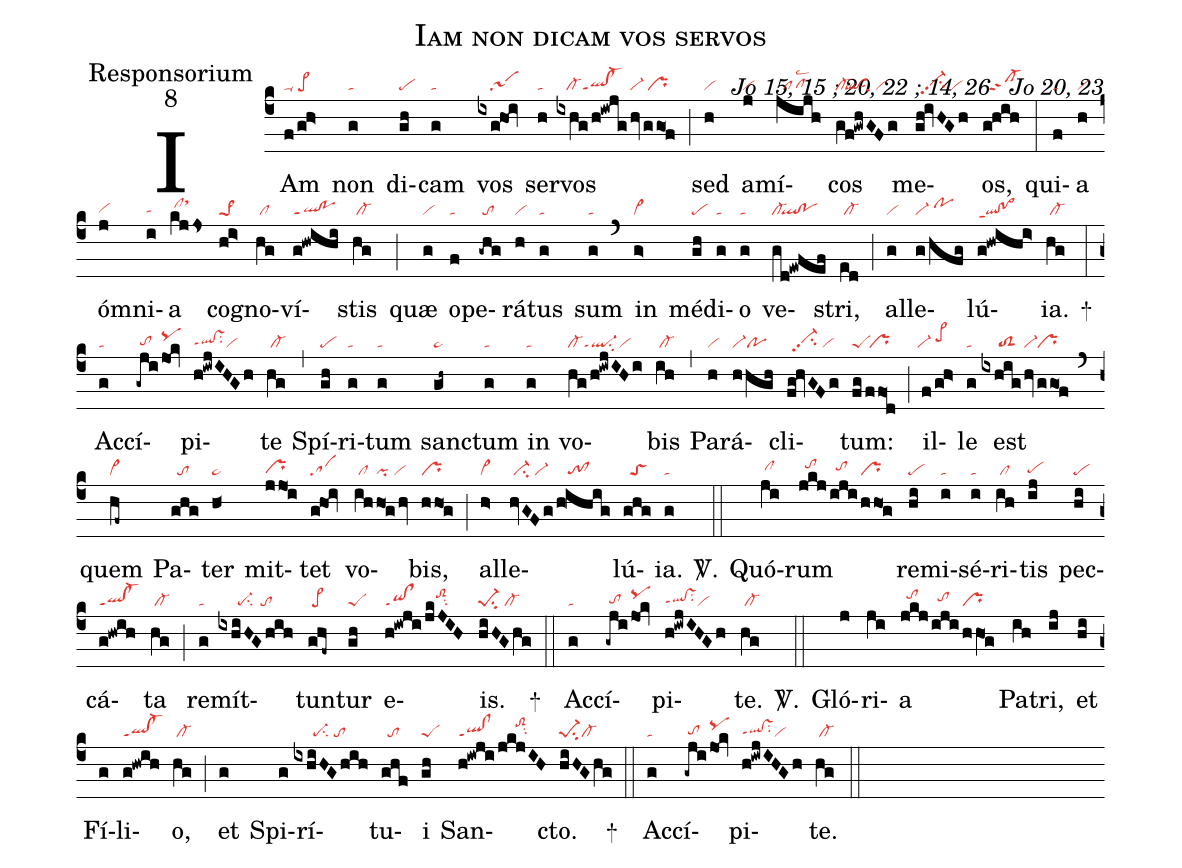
name:Iam non dicam vos servos;
office-part:Responsorium;
mode:8;
commentary:Jo 15, 15 ; 20, 22 ; 14, 26 ꝟ Jo 20, 23;
nabc-lines:1;
%%
(c4)
IAm(f/gh>|ta-/pe>) non(g|ta) di(gh|pe)cam(g|ta)
vos(ixg!ho1!iv|////sa1) ser(h|ta)vos(ixhg/h!iwjg|///cl-ql!cl-ppt1|hv|vi-|g/go1f|/pr) (;)
sed(h|vi) a(j|vi)mí(jijh|//pflsc2)cos(gf!gwhGFg|cl-``qlsu2/vi) me(gh!ivHGh|//vi-hhpp2su2/vi)os,(g!hih|//sf-) (:)
qui(f|ta)a(h|vi) óm(j|vihg)ni(i|tahg)a(kjjs|/clhisthk) co(hi>|pe>1)gno(hg|/cl)ví(g!hwihi|ql!poppt1)stis(hg|/cl-) (;)
quæ(g|vi) o(f|ta)pe(-ghg|/to)rá(h|vi)tus(g|ta) sum(g|ta) (`)
in(g>|vi>) mé(gh|pe)di(g|ta)o(g|ta) ve(gd!ewfef|cl-``ql!po)stri,(ed|/cl-) (;)
al(g|vi)le(g/hfg|vi-/pohi)lú(g!hwihi>|ql!po>ppt1)ia.(hg|/cl-) +(:)

Ac(g|ta)cí(-gji|/tohg|/jo1!kv|pqhi)pi(h!iwjIHGh|qlhg!vshgppt1su2vi)te(hg|/cl-) (,)
Spí(gh|pe)ri(g|ta)tum(g|ta) san(gh~|pe~)ctum(g|ta) in(g|ta) vo(hg/h!iwjIHi|cl-ql-ppt1su2vi)bis(ih|/cl-) (,)
Pa(h|vi)rá(h/hgh|vi-po)cli(fg!hvGFg|//vi-hhpp2su2/vi)tum:(fg|peS|/f/fo1d|/pr) (;)
il(f/g!h>|`vi-/pe>hi)le(g|ta) est(ixhig|/////toS2|hv|vi-|g/go1!f|pr) (`)
quem(hf~|cl~) Pa(ghg|//to)ter(h<|pe~) mit(j/jo1!i|prhg)tet(g!ho1!iv|sa)
vo(ih|/cl|/ho1!g/hv|pi/vi)bis,(hho1!g|pr) (;)
al(h>|vi>)le(hvGFg|/ci-/vi-|/h!ihig|///to!cl)lú(ghg|//toS)ia.(g|ta) <sp>V/</sp>.(::)

Quó(ji|/clhh)rum(jkj|//tohi|/iji|//tohh|/hho1!g|pr) re(hi|pe)mi(i|ta)sé(i|ta)ri(ih|/cl)tis(ij|pehg)
pec(hi|pe)cá(g!hwih|ql!cl-ppt1)ta(hg|/cl-) (;)
re(g|ta)mít(ixhiHGhih|//////pe-su2//to)tun(ghf~|/pe>)tur(gh|peS) e(h!iwji|qi!clppt1|/jkJIH|///toS2hisu2)is.(hiHGhg|pe-1su2/cl-) +(::)

Ac(g|ta)cí(-gji|/tohg|/jo1!kv|pqhi)pi(h!iwjIHGh|qlhg!vshgppt1su2vi)te.(hg|/cl-) <sp>V/</sp>.(::)

Gló(j)ri(ji)a(jkj|//tohi|/iji|//tohh|/hhO1!g|pr) Pa(ih)tri,(ij)
et(hi) Fí(g)li(g!hwih|ql!cl-ppt1)o,(hg|/cl-) (;)
et(g) Spi(g)rí(ixhiHGhih|//////pe-su2/to)tu(ghf|//to)i(gh|peS)
San(h!iwji|ql!clppt1|/jkjIH|/////toS2hjsu2)cto.(hiHGhg|pe-1su2cl-) +(::)

Ac(g|ta)cí(-gji|/tohg|/jo1!kv|pqhi)pi(h!iwjIHGh|qlhg!vshgppt1su2vi)te.(hg|/cl-) (::)
